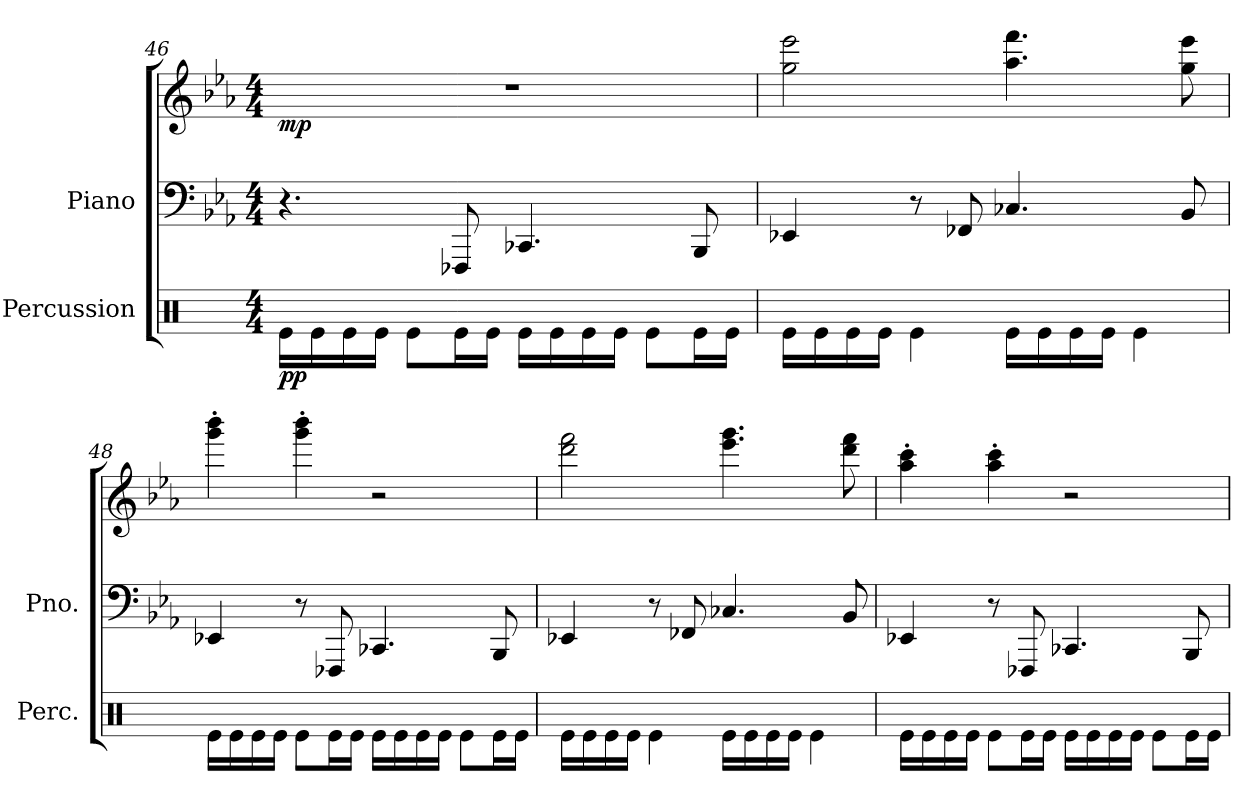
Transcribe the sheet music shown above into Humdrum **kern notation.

**kern	**dynam	**kern	**kern	**dynam
*part2	*part2	*part1	*part1	*part1
*staff3	*staff3	*staff2	*staff1	*staff1/2
*I"Percussion	*	*I"Piano	*	*
*I'Perc.	*	*I'Pno.	*	*
*clefX	*	*clefF4	*clefG2	*
*k[]	*	*k[b-e-a-]	*k[b-e-a-]	*
*	*	*E-:	*E-:	*
*M4/4	*	*M4/4	*M4/4	*
=46	=46	=46	=46	=46
!	!LO:DY:b	!	!	!LO:DY:b
16Re\LL	pp	4.r	1r	mp
16Re\	.	.	.	.
16Re\	.	.	.	.
16Re\JJ	.	.	.	.
8Re\L	.	.	.	.
16Re\L	.	8FFF-X/	.	.
16Re\JJ	.	.	.	.
16Re\LL	.	4.CC-X/	.	.
16Re\	.	.	.	.
16Re\	.	.	.	.
16Re\JJ	.	.	.	.
8Re\L	.	.	.	.
16Re\L	.	8BBB-/	.	.
16Re\JJ	.	.	.	.
!!LO:PB:g=z
=47	=47	=47	=47	=47
16Re\LL	.	4EE-X/	2gg\ 2eee-\	.
16Re\	.	.	.	.
16Re\	.	.	.	.
16Re\JJ	.	.	.	.
4Re\	.	8r	.	.
.	.	8FF-X/	.	.
16Re\LL	.	4.C-X/	4.aa-\ 4.fff\	.
16Re\	.	.	.	.
16Re\	.	.	.	.
16Re\JJ	.	.	.	.
4Re\	.	.	.	.
.	.	8BB-/	8gg\ 8eee-\	.
=48	=48	=48	=48	=48
16Re\LL	.	4EE-X/	4ggg\' 4bbb-\'	.
16Re\	.	.	.	.
16Re\	.	.	.	.
16Re\JJ	.	.	.	.
8Re\L	.	8r	4ggg\' 4bbb-\'	.
16Re\L	.	8FFF-X/	.	.
16Re\JJ	.	.	.	.
16Re\LL	.	4.CC-X/	2r	.
16Re\	.	.	.	.
16Re\	.	.	.	.
16Re\JJ	.	.	.	.
8Re\L	.	.	.	.
16Re\L	.	8BBB-/	.	.
16Re\JJ	.	.	.	.
=49	=49	=49	=49	=49
16Re\LL	.	4EE-X/	2ddd\ 2fff\	.
16Re\	.	.	.	.
16Re\	.	.	.	.
16Re\JJ	.	.	.	.
4Re\	.	8r	.	.
.	.	8FF-X/	.	.
16Re\LL	.	4.C-X/	4.eee-\ 4.ggg\	.
16Re\	.	.	.	.
16Re\	.	.	.	.
16Re\JJ	.	.	.	.
4Re\	.	.	.	.
.	.	8BB-/	8ddd\ 8fff\	.
=50	=50	=50	=50	=50
16Re\LL	.	4EE-X/	4aa-\' 4ccc\'	.
16Re\	.	.	.	.
16Re\	.	.	.	.
16Re\JJ	.	.	.	.
8Re\L	.	8r	4aa-\' 4ccc\'	.
16Re\L	.	8FFF-X/	.	.
16Re\JJ	.	.	.	.
16Re\LL	.	4.CC-X/	2r	.
16Re\	.	.	.	.
16Re\	.	.	.	.
16Re\JJ	.	.	.	.
8Re\L	.	.	.	.
16Re\L	.	8BBB-/	.	.
16Re\JJ	.	.	.	.
=	=	=	=	=
*-	*-	*-	*-	*-
